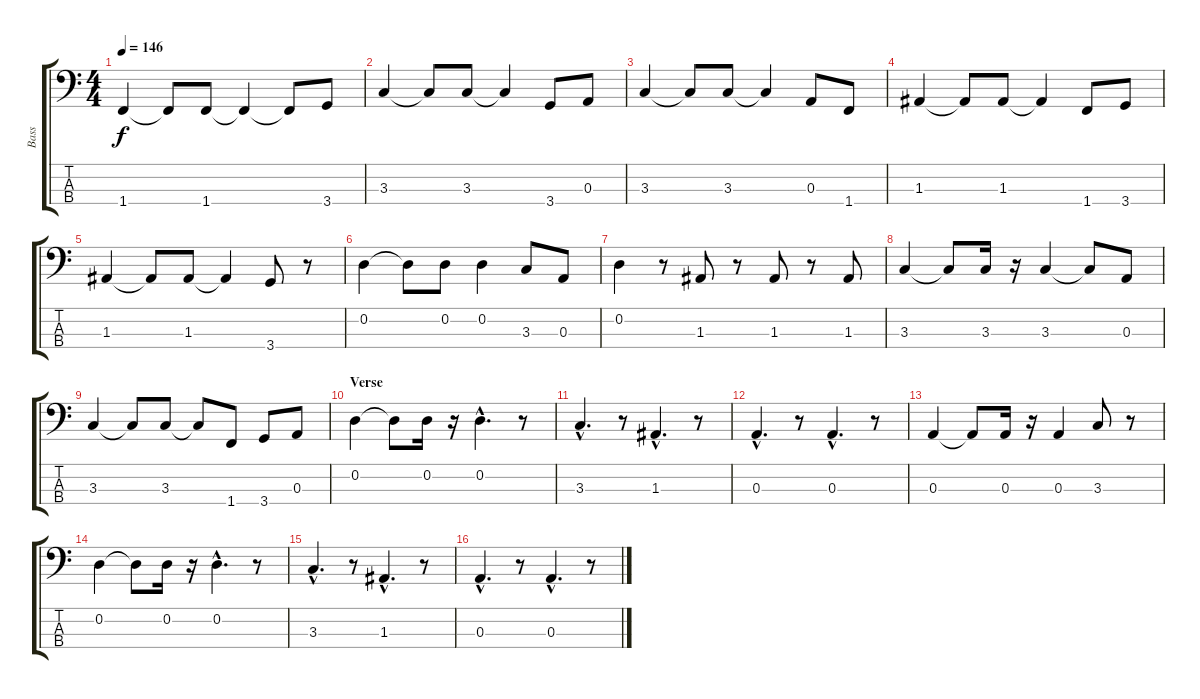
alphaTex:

\track ("Bass" "Bass") {instrument electricbassfinger}
\staff {score tabs}
\tuning (G2 D2 A1 E1) {hide}
\ts (4 4)
\tempo 146
\clef f4
\ks c
1.4.4{dy f} 1.4{t}.8 1.4.8 1.4{t}.4 1.4{t}.8 3.4.8 |
3.3.4 3.3{t}.8 3.3.8 3.3{t}.4 3.4.8 0.3.8 |
3.3.4 3.3{t}.8 3.3.8 3.3{t}.4 0.3.8 1.4.8 |
1.3.4 1.3{t}.8 1.3.8 1.3{t}.4 1.4.8 3.4.8 |
1.3.4 1.3{t}.8 1.3.8 1.3{t}.4 3.4.8 r.8 |
0.2.4 0.2{t}.8 0.2.8 0.2.4 3.3.8 0.3.8 |
0.2.4 r.8 1.3.8 r.8 1.3.8 r.8 1.3.8 |
3.3.4 3.3{t}.8 3.3.16 r.16 3.3.4 3.3{t}.8 0.3.8 |
3.3.4 3.3{t}.8 3.3.8 3.3{t}.8 1.4.8 3.4.8 0.3.8 |
\section ("" "Verse")
0.2.4 0.2{t}.8 0.2.16 r.16 0.2{hac}.4{d} r.8 |
3.3{hac}.4{d} r.8 1.3{hac}.4{d} r.8 |
0.3{hac}.4{d} r.8 0.3{hac}.4{d} r.8 |
0.3.4 0.3{t}.8 0.3.16 r.16 0.3.4 3.3.8 r.8 |
0.2.4 0.2{t}.8 0.2.16 r.16 0.2{hac}.4{d} r.8 |
3.3{hac}.4{d} r.8 1.3{hac}.4{d} r.8 |
0.3{hac}.4{d} r.8 0.3{hac}.4{d} r.8
